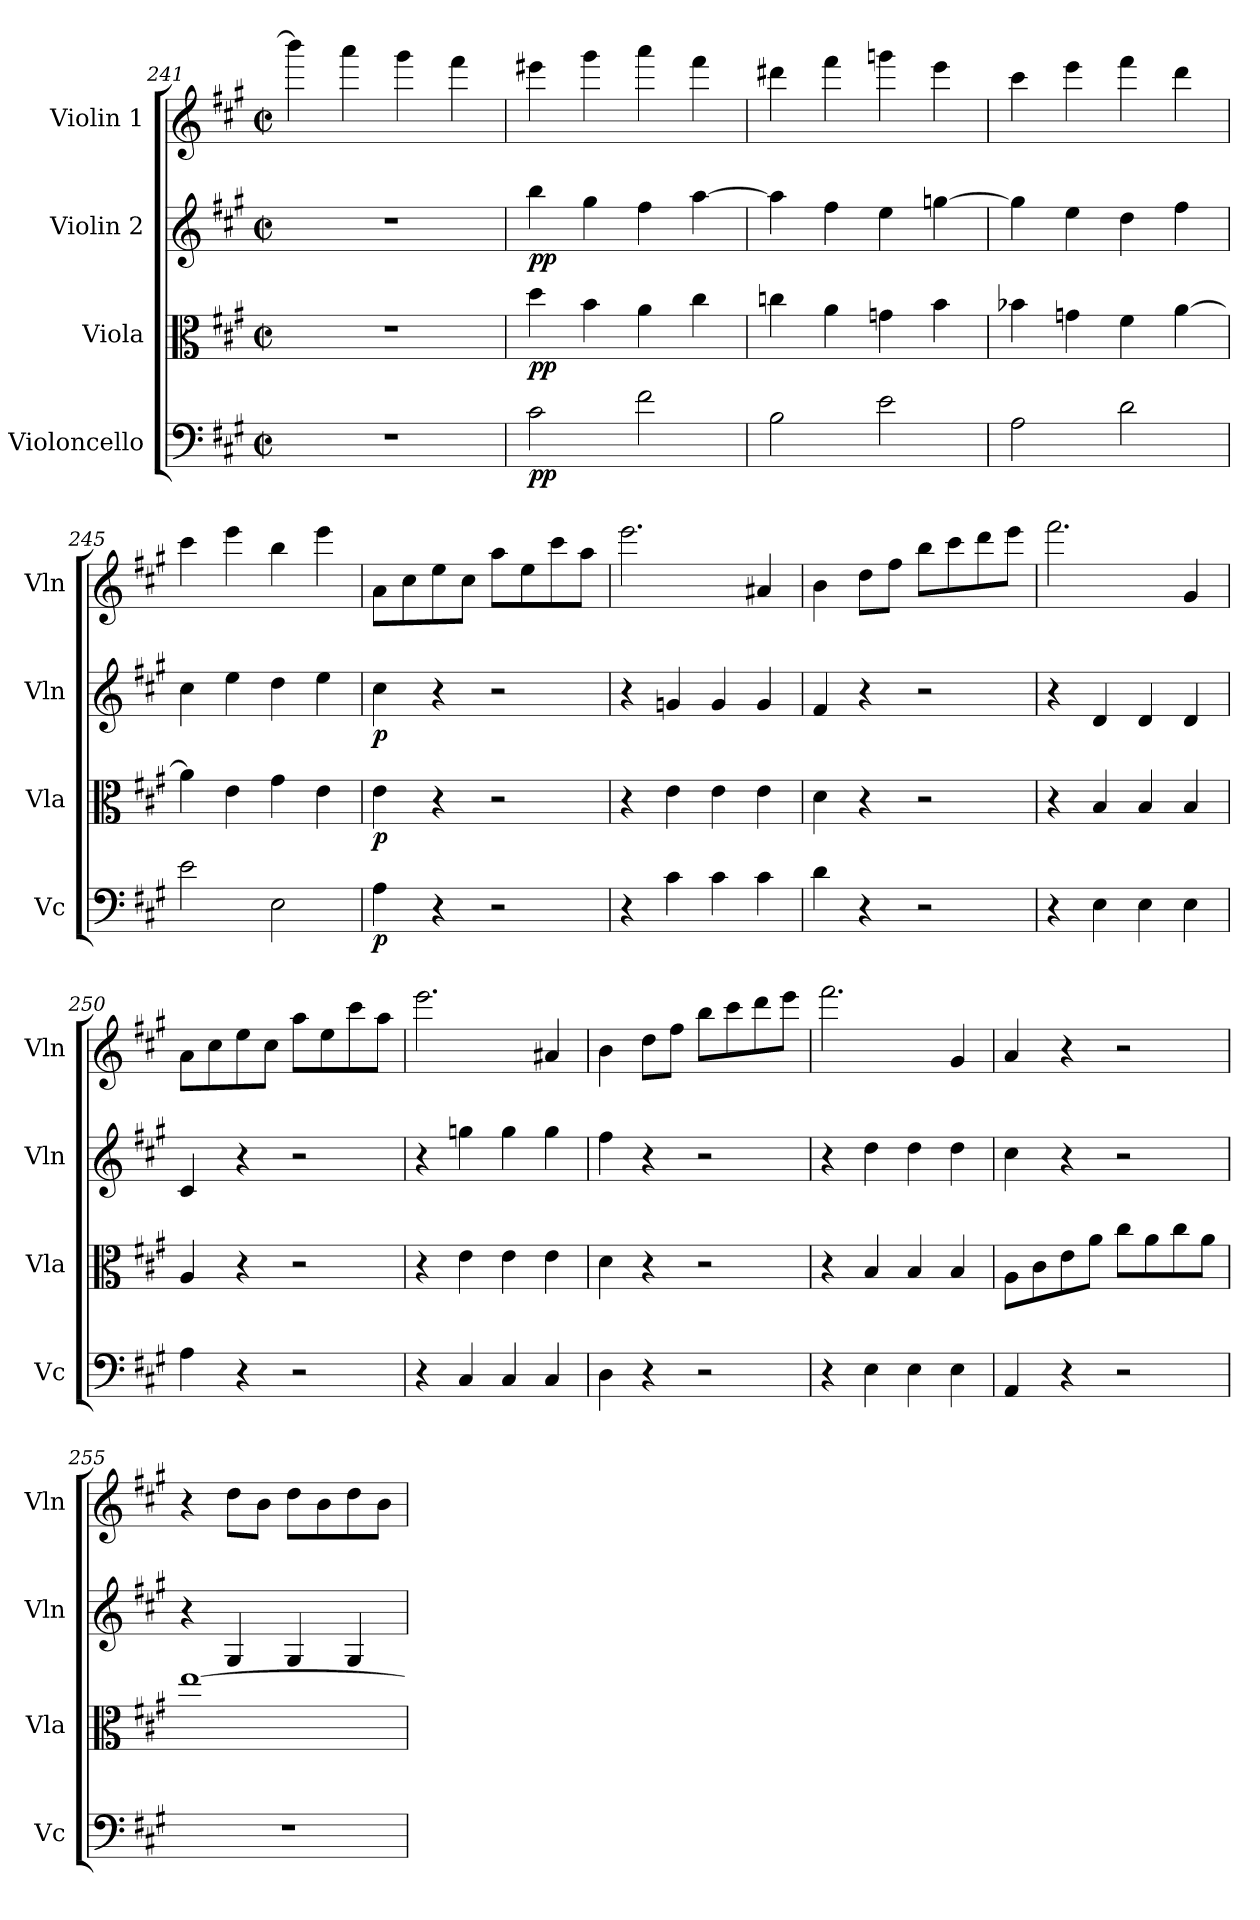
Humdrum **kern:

**kern	**dynam	**kern	**dynam	**kern	**dynam	**kern
*part4	*part4	*part3	*part3	*part2	*part2	*part1
*staff4	*staff4	*staff3	*staff3	*staff2	*staff2	*staff1
*I"Violoncello	*	*I"Viola	*	*I"Violin 2	*	*I"Violin 1
*I'Vc	*	*I'Vla	*	*I'Vln	*	*I'Vln
*clefF4	*	*clefC3	*	*clefG2	*	*clefG2
*k[f#c#g#]	*	*k[f#c#g#]	*	*k[f#c#g#]	*	*k[f#c#g#]
*A:	*	*A:	*	*A:	*	*A:
*M2/2	*	*M2/2	*	*M2/2	*	*M2/2
*met(c|)	*	*met(c|)	*	*met(c|)	*	*met(c|)
=241	=241	=241	=241	=241	=241	=241
1r	.	1r	.	1r	.	4bbb\]
.	.	.	.	.	.	4aaa\
.	.	.	.	.	.	4ggg#\
.	.	.	.	.	.	4fff#\
=242	=242	=242	=242	=242	=242	=242
!	!LO:DY:b	!	!LO:DY:b	!	!LO:DY:b	!
2c#\	pp	4dd\	pp	4bb\	pp	4eee#X\
.	.	4b\	.	4gg#\	.	4ggg#\
2f#\	.	4a\	.	4ff#\	.	4aaa\
.	.	4cc#\	.	[4aa\	.	4fff#\
=243	=243	=243	=243	=243	=243	=243
2B\	.	4ccn\	.	4aa\]	.	4ddd#X\
.	.	4a\	.	4ff#\	.	4fff#\
2e\	.	4gn\	.	4ee\	.	4gggn\
.	.	4b\	.	[4ggn\	.	4eee\
=244	=244	=244	=244	=244	=244	=244
2A\	.	4b-X\	.	4gg\]	.	4ccc#\
.	.	4gn\	.	4ee\	.	4eee\
2d\	.	4f#\	.	4dd\	.	4fff#\
.	.	[4a\	.	4ff#\	.	4ddd\
!!LO:PB:g=z
=245	=245	=245	=245	=245	=245	=245
2e\	.	4a\]	.	4cc#\	.	4ccc#\
.	.	4e\	.	4ee\	.	4eee\
2E\	.	4g#\	.	4dd\	.	4bb\
.	.	4e\	.	4ee\	.	4eee\
=246	=246	=246	=246	=246	=246	=246
!	!LO:DY:b	!	!LO:DY:b	!	!LO:DY:b	!
4A\	p	4e\	p	4cc#\	p	8a\L
.	.	.	.	.	.	8cc#\
4r	.	4r	.	4r	.	8ee\
.	.	.	.	.	.	8cc#\J
2r	.	2r	.	2r	.	8aa\L
.	.	.	.	.	.	8ee\
.	.	.	.	.	.	8ccc#\
.	.	.	.	.	.	8aa\J
=247	=247	=247	=247	=247	=247	=247
4r	.	4r	.	4r	.	2.eee\
4c#\	.	4e\	.	4gn/	.	.
4c#\	.	4e\	.	4g/	.	.
4c#\	.	4e\	.	4g/	.	4a#X/
=248	=248	=248	=248	=248	=248	=248
4d\	.	4d\	.	4f#/	.	4b\
4r	.	4r	.	4r	.	8dd\L
.	.	.	.	.	.	8ff#\J
2r	.	2r	.	2r	.	8bb\L
.	.	.	.	.	.	8ccc#\
.	.	.	.	.	.	8ddd\
.	.	.	.	.	.	8eee\J
=249	=249	=249	=249	=249	=249	=249
4r	.	4r	.	4r	.	2.fff#\
4E\	.	4B/	.	4d/	.	.
4E\	.	4B/	.	4d/	.	.
4E\	.	4B/	.	4d/	.	4g#/
!!LO:PB:g=z
=250	=250	=250	=250	=250	=250	=250
4A\	.	4A/	.	4c#/	.	8a\L
.	.	.	.	.	.	8cc#\
4r	.	4r	.	4r	.	8ee\
.	.	.	.	.	.	8cc#\J
2r	.	2r	.	2r	.	8aa\L
.	.	.	.	.	.	8ee\
.	.	.	.	.	.	8ccc#\
.	.	.	.	.	.	8aa\J
=251	=251	=251	=251	=251	=251	=251
4r	.	4r	.	4r	.	2.eee\
4C#/	.	4e\	.	4ggn\	.	.
4C#/	.	4e\	.	4gg\	.	.
4C#/	.	4e\	.	4gg\	.	4a#X/
=252	=252	=252	=252	=252	=252	=252
4D\	.	4d\	.	4ff#\	.	4b\
4r	.	4r	.	4r	.	8dd\L
.	.	.	.	.	.	8ff#\J
2r	.	2r	.	2r	.	8bb\L
.	.	.	.	.	.	8ccc#\
.	.	.	.	.	.	8ddd\
.	.	.	.	.	.	8eee\J
=253	=253	=253	=253	=253	=253	=253
4r	.	4r	.	4r	.	2.fff#\
4E\	.	4B/	.	4dd\	.	.
4E\	.	4B/	.	4dd\	.	.
4E\	.	4B/	.	4dd\	.	4g#/
!!LO:LB:g=z
=254	=254	=254	=254	=254	=254	=254
4AA/	.	8A\L	.	4cc#\	.	4a/
.	.	8c#\	.	.	.	.
4r	.	8e\	.	4r	.	4r
.	.	8a\J	.	.	.	.
2r	.	8cc#\L	.	2r	.	2r
.	.	8a\	.	.	.	.
.	.	8cc#\	.	.	.	.
.	.	8a\J	.	.	.	.
=255	=255	=255	=255	=255	=255	=255
1r	.	[1ee	.	4r	.	4r
.	.	.	.	4G#/	.	8dd\L
.	.	.	.	.	.	8b\J
.	.	.	.	4G#/	.	8dd\L
.	.	.	.	.	.	8b\
.	.	.	.	4G#/	.	8dd\
.	.	.	.	.	.	8b\J
=	=	=	=	=	=	=
*-	*-	*-	*-	*-	*-	*-
